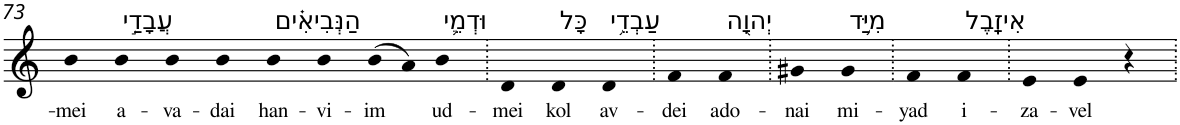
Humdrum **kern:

**kern	**text
*part1	*part1
*staff1	*staff1
*I"Piano	*
*I'Pno	*
!!LO:PB:g=z
*clefG2	*
*k[]	*
=73	=73
!	!LO:LY:b
4b	-mei
!LO:TX:a:t=עֲבָדַ֣י	!
!	!LO:LY:b
4b	a-
!	!LO:LY:b
4b	-va-
!	!LO:LY:b
4b	-dai
!LO:TX:a:t=הַנְּבִיאִ֗ים	!
!	!LO:LY:b
4b	han-
!	!LO:LY:b
4b	-vi-
!	!LO:LY:b
(>8b	-im
8a)	.
!LO:TX:a:t=וּדְמֵ֛י	!
!	!LO:LY:b
4b	ud-
=74.	=74.
!	!LO:LY:b
4d	-mei
!LO:TX:a:t=כָּל	!
!	!LO:LY:b
4d	kol
!LO:TX:a:t=עַבְדֵ֥י	!
!	!LO:LY:b
4d	av-
=75.	=75.
!	!LO:LY:b
4f	-dei
!LO:TX:a:t=יְהוָ֖ה	!
!	!LO:LY:b
4f	ado-
=76.	=76.
!	!LO:LY:b
4g#X	-nai
!LO:TX:a:t=מִיַּ֥ד	!
!	!LO:LY:b
4g#	mi-
=77.	=77.
!	!LO:LY:b
4f	-yad
!LO:TX:a:t=אִיזָֽבֶל	!
!	!LO:LY:b
4f	i-
=78.	=78.
!	!LO:LY:b
4e	-za-
!	!LO:LY:b
4e	-vel
4r	.
=.	=.
*-	*-
